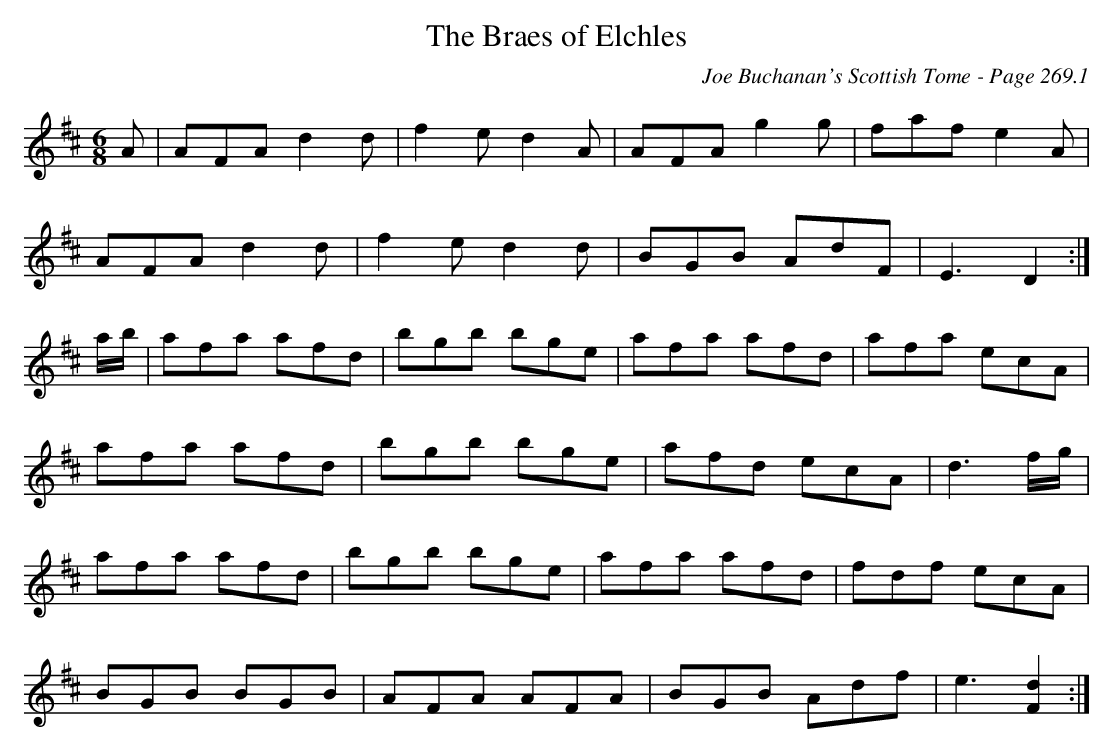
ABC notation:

X:1
T:Braes of Elchles, The
C:Joe Buchanan's Scottish Tome - Page 269.1
L:1/8
M:6/8
K:D
A | AFA d2 d | f2 e d2 A | AFA g2 g | faf e2 A |
AFA d2 d | f2 e d2 d | BGB AdF | E3 D2 :|
a/b/ | afa afd | bgb bge | afa afd | afa ecA |
afa afd | bgb bge | afd ecA | d3 f/g/ |
afa afd | bgb bge | afa afd | fdf ecA |
BGB BGB | AFA AFA | BGB Adf | e3 [Fd]2 :|
